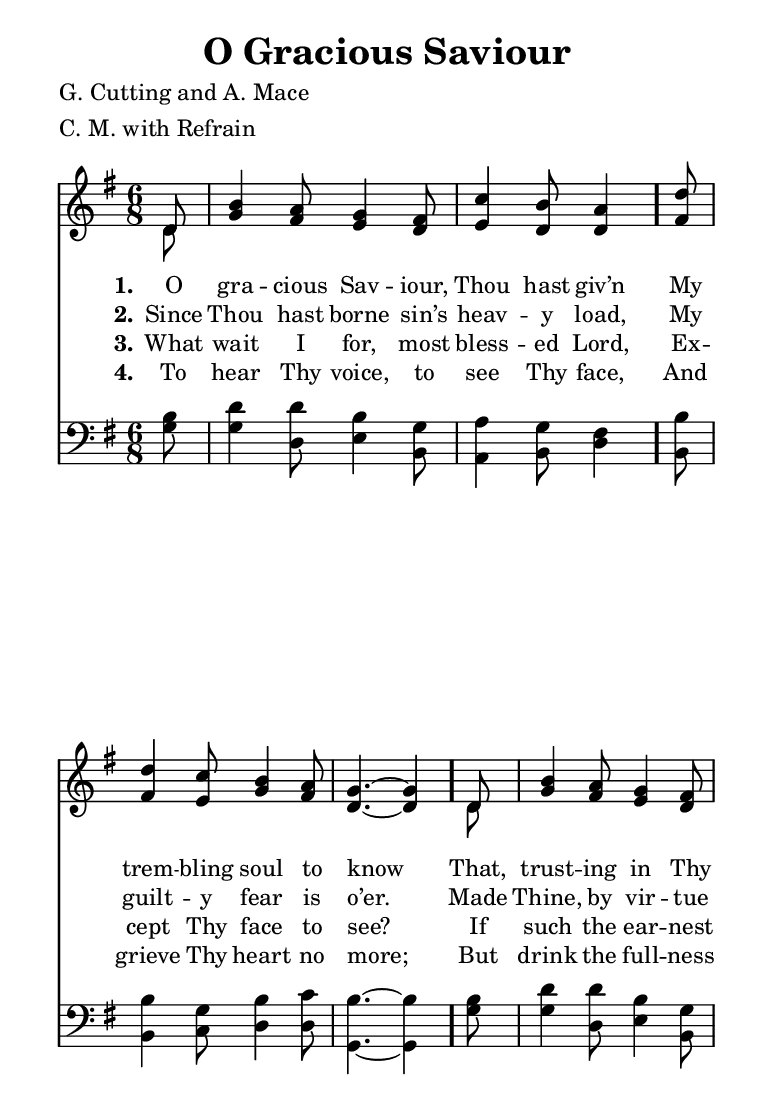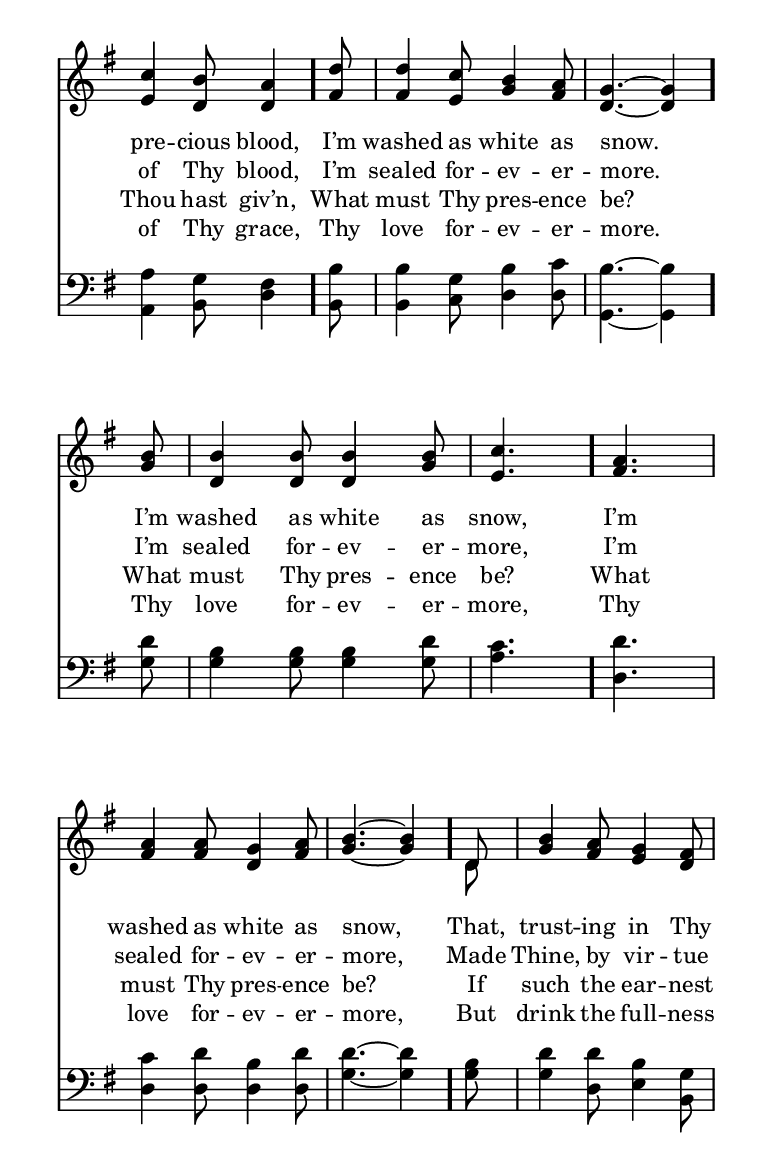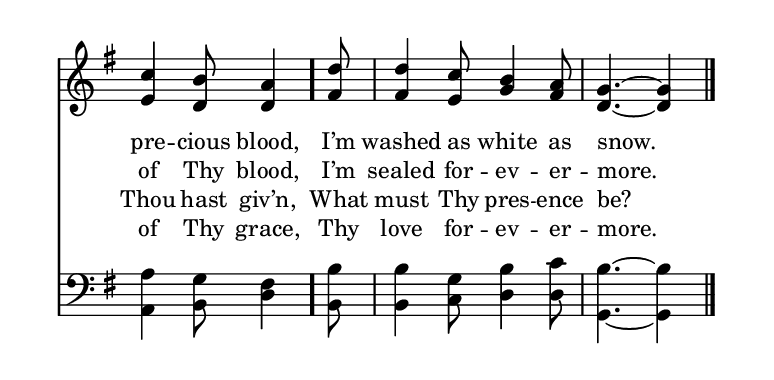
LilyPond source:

\include "common/global.ily"
\paper {
  \include "common/paper.ily"
}

\header{
  hymnnumber = "247"
  title = "O Gracious Saviour"
  tunename = ""
  meter = "C. M. with Refrain"
  poet = "G. Cutting and A. Mace"
  composer = ""
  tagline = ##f
}

global = {
  \include "common/overrides.ily"
  \override Staff.TimeSignature.style = #'numbered
  \time 6/8
  \override Score.MetronomeMark.transparent = ##t % hide all fermata changes too
  \tempo 4=70
  \key g \major
  \partial 8
  \autoBeamOff
}

patternA = { c8 | c4 c8 c4 c8 | c4 c8 c4 }
patternB = { c8 | c4 c8 c4 c8 | c4. ~ c4 }
patternC = { c8 | c4 c8 c4 c8 | c4. }
patternD = { c4. | c4 c8 c4 c8 | c4. ~ c4 }

notesSoprano = {
\global
\relative c' {

  \changePitch \patternA { d | b' a g fis | c' b a }
  \changePitch \patternB { d | d c b a | g g } \eogbreak
  \changePitch \patternA { d | b' a g fis | c' b a }
  \changePitch \patternB { d | d c b a | g g } \eogbreak

  \changePitch \patternC { b | b b b b | c }
  \changePitch \patternD { a | a a g a | b b } \eogbreak
  \changePitch \patternA { d, | b' a g fis | c' b a }
  \changePitch \patternB { d | d c b a | g g } \eogbreak

  \bar "|."

}
}

notesAlto = {
\global
\relative e' {

  \changePitch \patternA { d | g fis e d | e d d }
  \changePitch \patternB { fis | fis e g fis | d d }
  \changePitch \patternA { d | g fis e d | e d d }
  \changePitch \patternB { fis | fis e g fis | d d }

  \changePitch \patternC { g | d d d g | e }
  \changePitch \patternD { fis | fis fis d fis | g g }
  \changePitch \patternA { d | g fis e d | e d d }
  \changePitch \patternB { fis | fis e g fis | d d }

}
}

notesTenor = {
\global
\relative a {

  \changePitch \patternA { b | d d b g | a g fis }
  \changePitch \patternB { b | b g b c | b b }
  \changePitch \patternA { b | d d b g | a g fis }
  \changePitch \patternB { b | b g b c | b b }

  \changePitch \patternC { d | b b b d | c }
  \changePitch \patternD { d | c d b d | d d }
  \changePitch \patternA { b | d d b g | a g fis }
  \changePitch \patternB { b | b g b c | b b }

}
}

notesBass = {
\global
\relative f {

  \changePitch \patternA { g | g d e b | a b d }
  \changePitch \patternB { b | b c d d | g, g }
  \changePitch \patternA { g' | g d e b | a b d }
  \changePitch \patternB { b | b c d d | g, g }

  \changePitch \patternC { g' | g g g g | a }
  \changePitch \patternD { d, | d d d d | g g }
  \changePitch \patternA { g | g d e b | a b d }
  \changePitch \patternB { b | b c d d | g, g }

}
}

wordsA = \lyricmode {
\set stanza = "1."

O gra -- cious Sav -- iour, Thou hast giv’n \bar "."
My trem -- bling soul to know \bar "."
That, trust -- ing in Thy pre -- cious blood, \bar "."
I’m washed as white as snow. \bar "."
I’m washed as white as snow, \bar "."
I’m washed as white as snow, \bar "."
That, trust -- ing in Thy pre -- cious blood, \bar "."
I’m washed as white as snow. \bar "."

}

wordsB = \lyricmode {
\set stanza = "2."

Since Thou hast borne sin’s heav -- y load,
My guilt -- y fear is o’er.
Made Thine, by vir -- tue of Thy blood,
I’m sealed for -- ev -- er -- more.
I’m sealed for -- ev -- er -- more,
I’m sealed for -- ev -- er -- more,
Made Thine, by vir -- tue of Thy blood,
I’m sealed for -- ev -- er -- more.

}

wordsC = \lyricmode {
\set stanza = "3."

What wait I for, most bless -- ed Lord,
Ex -- cept Thy face to see?
If such the ear -- nest Thou hast giv’n,
What must Thy pres -- ence be?
What must Thy pres -- ence be?
What must Thy pres -- ence be?
If such the ear -- nest Thou hast giv’n,
What must Thy pres -- ence be?

}

wordsD = \lyricmode {
\set stanza = "4."

To hear Thy voice, to see Thy face,
And grieve Thy heart no more;
But drink the full -- ness of Thy grace,
Thy love for -- ev -- er -- more.
Thy love for -- ev -- er -- more,
Thy love for -- ev -- er -- more,
But drink the full -- ness of Thy grace,
Thy love for -- ev -- er -- more.

}

\score {
  \context ChoirStaff <<
    \context Staff = upper <<
      \set Staff.autoBeaming = ##f
      \set ChoirStaff.systemStartDelimiter = #'SystemStartBar
      \set ChoirStaff.printPartCombineTexts = ##f
      \partcombine #'(2 . 11) \notesSoprano \notesAlto
      \context NullVoice = sopranos { \voiceOne << \notesSoprano >> }
      \context Lyrics = one   \lyricsto sopranos \wordsA
      \context Lyrics = two   \lyricsto sopranos \wordsB
      \context Lyrics = three \lyricsto sopranos \wordsC
      \context Lyrics = four  \lyricsto sopranos \wordsD
    >>
    \context Staff = men <<
      \set Staff.autoBeaming = ##f
      \clef bass
      \set ChoirStaff.printPartCombineTexts = ##f
      \partcombine #'(2 . 11) \notesTenor \notesBass
    >>
  >>
  \layout {
    \include "common/layout.ily"
  }
  \midi{
    \include "common/midi.ily"
  }
}

\version "2.19.49"  % necessary for upgrading to future LilyPond versions.

% vi:set et ts=2 sw=2 ai nocindent syntax=lilypond:
